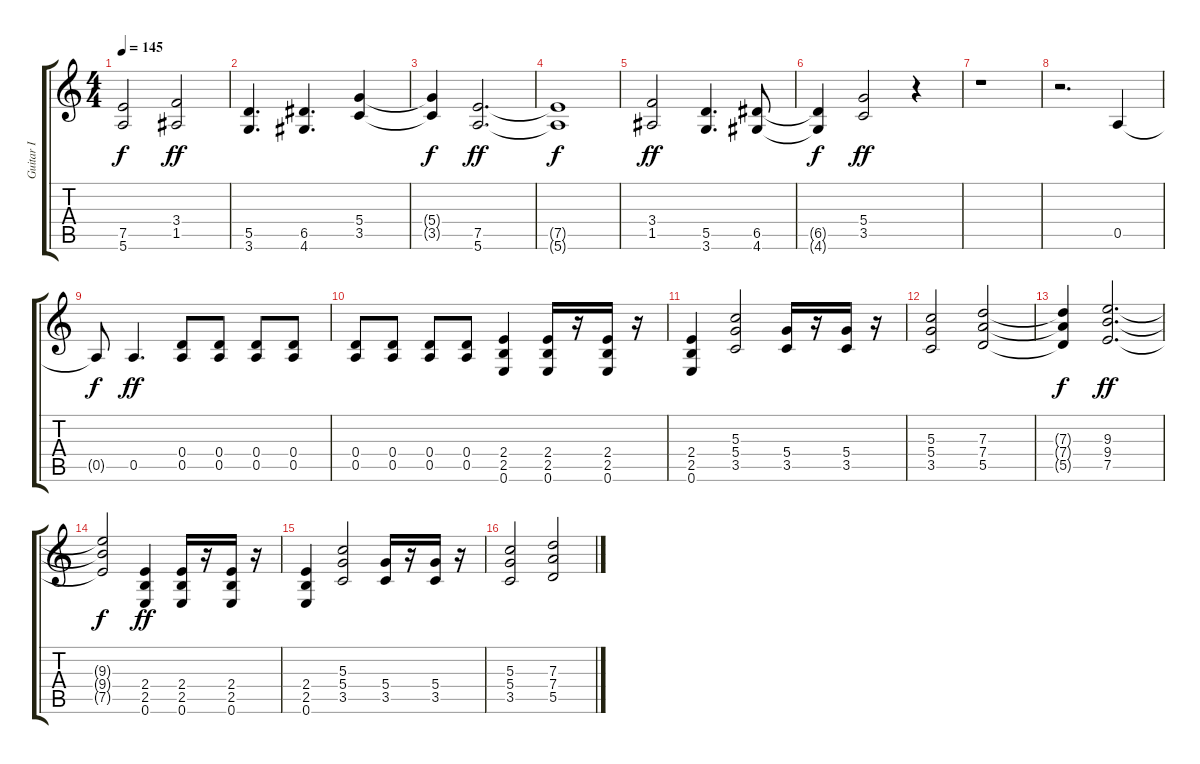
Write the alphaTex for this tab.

\track ("Guitar I" "Guitar I") {instrument distortionguitar}
\staff {score tabs}
\tuning (E4 B3 G3 D3 A2 E2) {hide}
\ts (4 4)
\tempo 145
\clef g2
\ks c
(7.5{t} 5.6{t}).2{dy f} (3.4 1.5).2{dy ff} |
(5.5 3.6).4{d} (6.5 4.6).4{d} (5.4 3.5).4 |
(5.4{t} 3.5{t}).4{dy f} (7.5 5.6).2{d dy ff} |
(7.5{t} 5.6{t}).1{dy f} |
(3.4 1.5).2{dy ff} (5.5 3.6).4{d} (6.5 4.6).8 |
(6.5{t} 4.6{t}).4{dy f} (5.4 3.5).2{dy ff} r.4 |
r.1 |
r.2{d} 0.5.4 |
0.5{t}.8{dy f} 0.5.4{d dy ff} (0.4 0.5).8 (0.4 0.5).8 (0.4 0.5).8 (0.4 0.5).8 |
(0.4 0.5).8 (0.4 0.5).8 (0.4 0.5).8 (0.4 0.5).8 (2.4 2.5 0.6).4 (2.4 2.5 0.6).16 r.16 (2.4 2.5 0.6).16 r.16 |
(2.4 2.5 0.6).4 (5.3 5.4 3.5).2 (5.4 3.5).16 r.16 (5.4 3.5).16 r.16 |
(5.3 5.4 3.5).2 (7.3 7.4 5.5).2 |
(7.3{t} 7.4{t} 5.5{t}).4{dy f} (9.3 9.4 7.5).2{d dy ff} |
(9.3{t} 9.4{t} 7.5{t}).2{dy f} (2.4 2.5 0.6).4{dy ff} (2.4 2.5 0.6).16 r.16 (2.4 2.5 0.6).16 r.16 |
(2.4 2.5 0.6).4 (5.3 5.4 3.5).2 (5.4 3.5).16 r.16 (5.4 3.5).16 r.16 |
(5.3 5.4 3.5).2 (7.3 7.4 5.5).2
